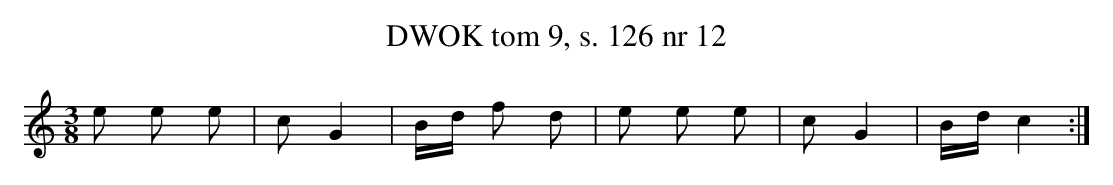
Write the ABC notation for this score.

X:1
T:DWOK tom 9, s. 126 nr 12
L:1/16
M:3/8
K:C
e2 e2 e2|c2 G4|Bd f2 d2|e2 e2 e2|c2 G4|Bd c4:|
